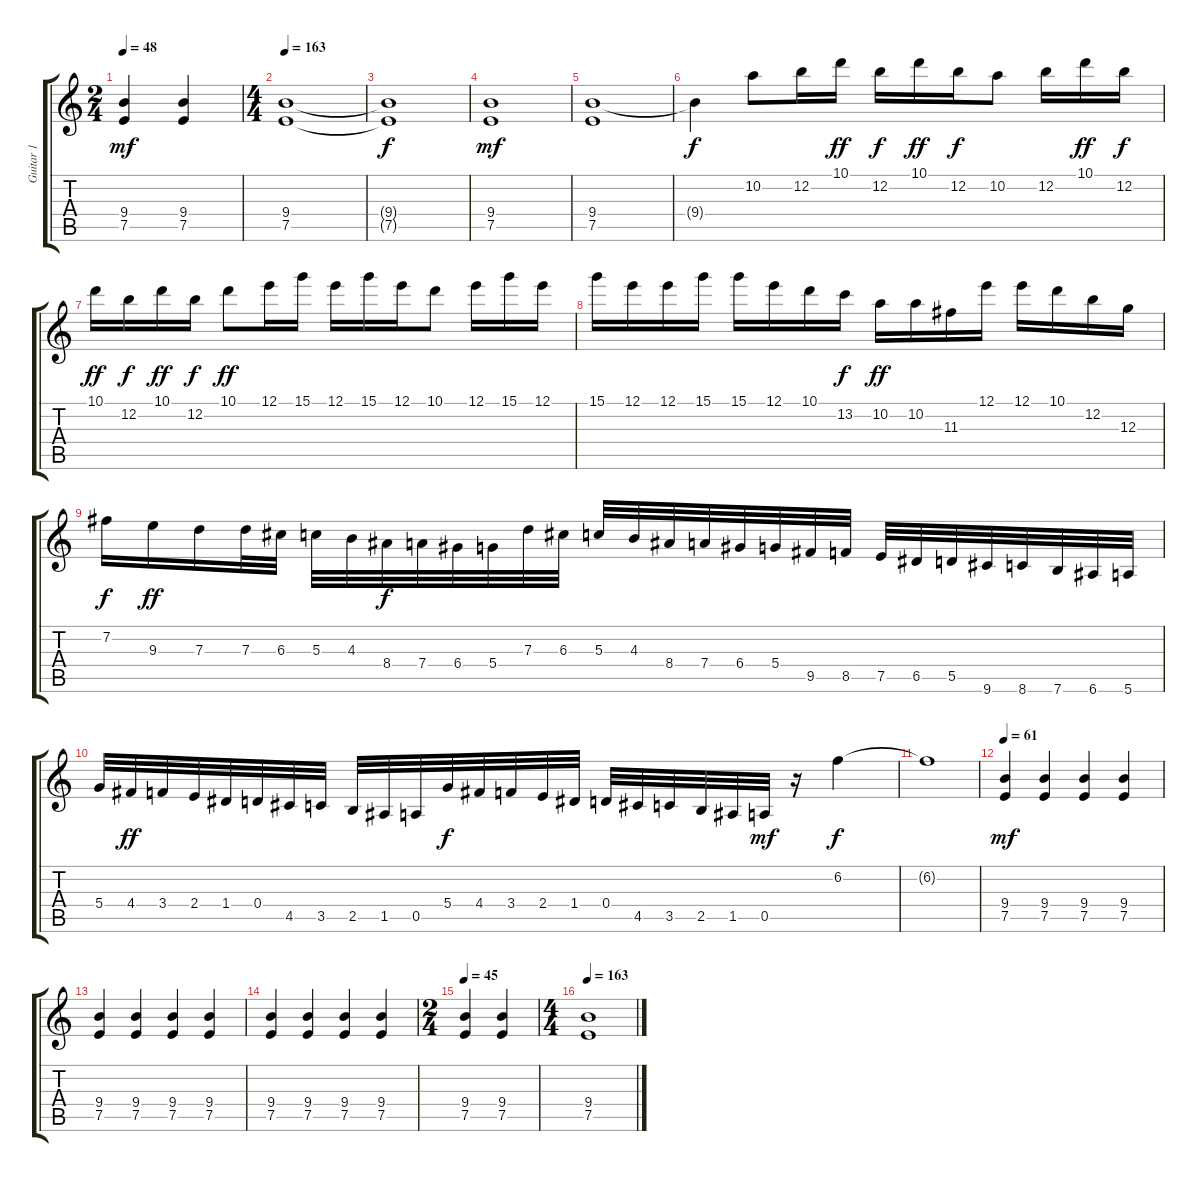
\track ("Guitar 1" "Guitar 1") {instrument distortionguitar}
\staff {score tabs}
\tuning (E4 B3 G3 D3 A2 E2) {hide}
\ts (2 4)
\tempo 48
\clef g2
\ks c
(9.4 7.5).4{dy mf} (9.4 7.5).4 |
\ts (4 4)
\tempo 163
(9.4 7.5).1 |
(9.4{t} 7.5{t}).1{dy f} |
(9.4 7.5).1{dy mf} |
(9.4 7.5).1 |
9.4{t}.4{dy f} 10.2.8 12.2.16 10.1.16{dy ff} 12.2.16{dy f} 10.1.16{dy ff} 12.2.16{dy f} 10.2.8 12.2.16 10.1.16{dy ff} 12.2.16{dy f} |
10.1.16{dy ff} 12.2.16{dy f} 10.1.16{dy ff} 12.2.16{dy f} 10.1.8{dy ff} 12.1.16 15.1.16 12.1.16 15.1.16 12.1.16 10.1.8 12.1.16 15.1.16 12.1.16 |
15.1.16 12.1.16 12.1.16 15.1.16 15.1.16 12.1.16 10.1.16 13.2.16{dy f} 10.2.16{dy ff} 10.2.16 11.3.16 12.1.16 12.1.16 10.1.16 12.2.16 12.3.16 |
7.2.16{dy f} 9.3.16{dy ff} 7.3.16 7.3.32 6.3.32 5.3.32 4.3.32 8.4.32{dy f} 7.4.32 6.4.32 5.4.32 7.3.32 6.3.32 5.3.32 4.3.32 8.4.32 7.4.32 6.4.32 5.4.32 9.5.32 8.5.32 7.5.32 6.5.32 5.5.32 9.6.32 8.6.32 7.6.32 6.6.32 5.6.32 |
5.4.32 4.4.32{dy ff} 3.4.32 2.4.32 1.4.32 0.4.32 4.5.32 3.5.32 2.5.32 1.5.32 0.5.32 5.4.32{dy f} 4.4.32 3.4.32 2.4.32 1.4.32 0.4.32 4.5.32 3.5.32 2.5.32 1.5.32 0.5.32{dy mf} r.16 6.2.4{dy f} |
6.2{t}.1 |
\tempo 61
(9.4 7.5).4{dy mf} (9.4 7.5).4 (9.4 7.5).4 (9.4 7.5).4 |
(9.4 7.5).4 (9.4 7.5).4 (9.4 7.5).4 (9.4 7.5).4 |
(9.4 7.5).4 (9.4 7.5).4 (9.4 7.5).4 (9.4 7.5).4 |
\ts (2 4)
\tempo 45
(9.4 7.5).4 (9.4 7.5).4 |
\ts (4 4)
\tempo 163
(9.4 7.5).1
